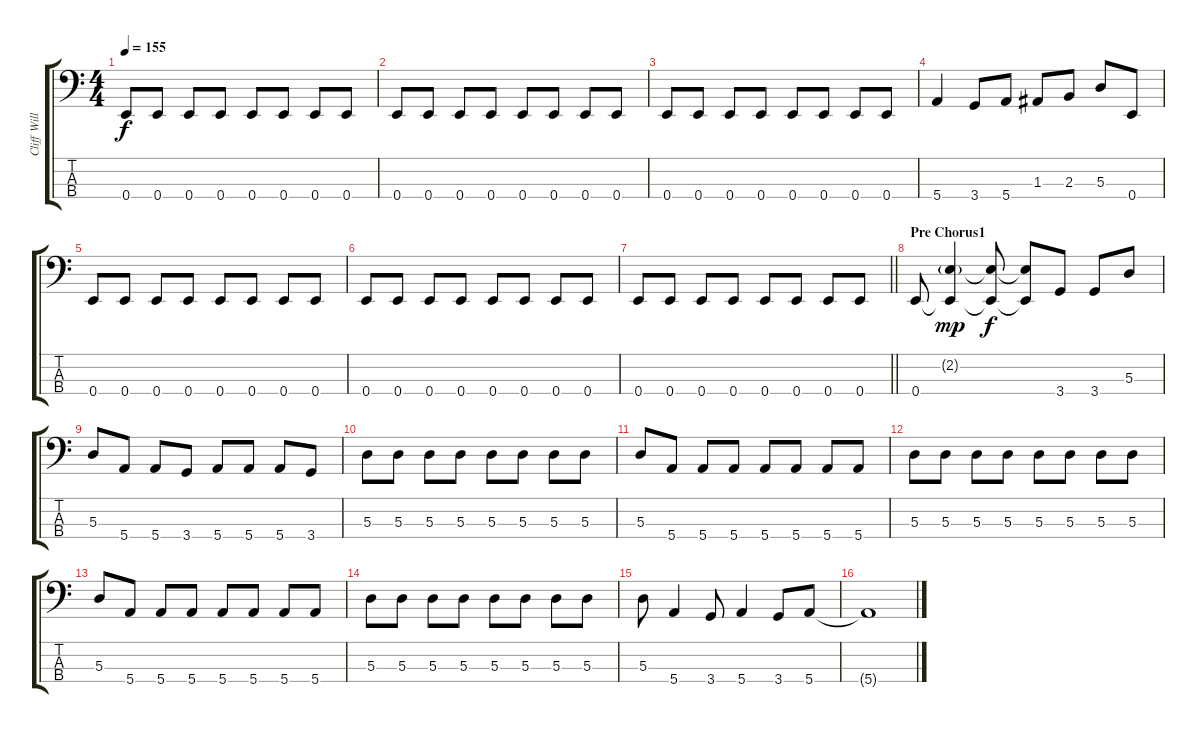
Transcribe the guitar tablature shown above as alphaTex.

\track ("Cliff Williams" "Cliff Will") {instrument electricbassfinger}
\staff {score tabs}
\tuning (G2 D2 A1 E1) {hide}
\ts (4 4)
\tempo 155
\clef f4
\ks c
0.4.8{dy f} 0.4.8 0.4.8 0.4.8 0.4.8 0.4.8 0.4.8 0.4.8 |
0.4.8 0.4.8 0.4.8 0.4.8 0.4.8 0.4.8 0.4.8 0.4.8 |
0.4.8 0.4.8 0.4.8 0.4.8 0.4.8 0.4.8 0.4.8 0.4.8 |
5.4.4 3.4.8 5.4.8 1.3.8 2.3.8 5.3.8 0.4.8 |
0.4.8 0.4.8 0.4.8 0.4.8 0.4.8 0.4.8 0.4.8 0.4.8 |
0.4.8 0.4.8 0.4.8 0.4.8 0.4.8 0.4.8 0.4.8 0.4.8 |
\barLineRight lightlight
0.4.8 0.4.8 0.4.8 0.4.8 0.4.8 0.4.8 0.4.8 0.4.8 |
\section ("" "Pre Chorus1")
0.4.8 (2.2{g} 0.4{t}).4{dy mp} (2.2{t} 0.4{t}).8{dy f} (2.2{t} 0.4{t}).8 3.4.8 3.4.8 5.3.8 |
5.3.8 5.4.8 5.4.8 3.4.8 5.4.8 5.4.8 5.4.8 3.4.8 |
5.3.8 5.3.8 5.3.8 5.3.8 5.3.8 5.3.8 5.3.8 5.3.8 |
5.3.8 5.4.8 5.4.8 5.4.8 5.4.8 5.4.8 5.4.8 5.4.8 |
5.3.8 5.3.8 5.3.8 5.3.8 5.3.8 5.3.8 5.3.8 5.3.8 |
5.3.8 5.4.8 5.4.8 5.4.8 5.4.8 5.4.8 5.4.8 5.4.8 |
5.3.8 5.3.8 5.3.8 5.3.8 5.3.8 5.3.8 5.3.8 5.3.8 |
5.3.8 5.4.4 3.4.8 5.4.4 3.4.8 5.4.8 |
5.4{t}.1
